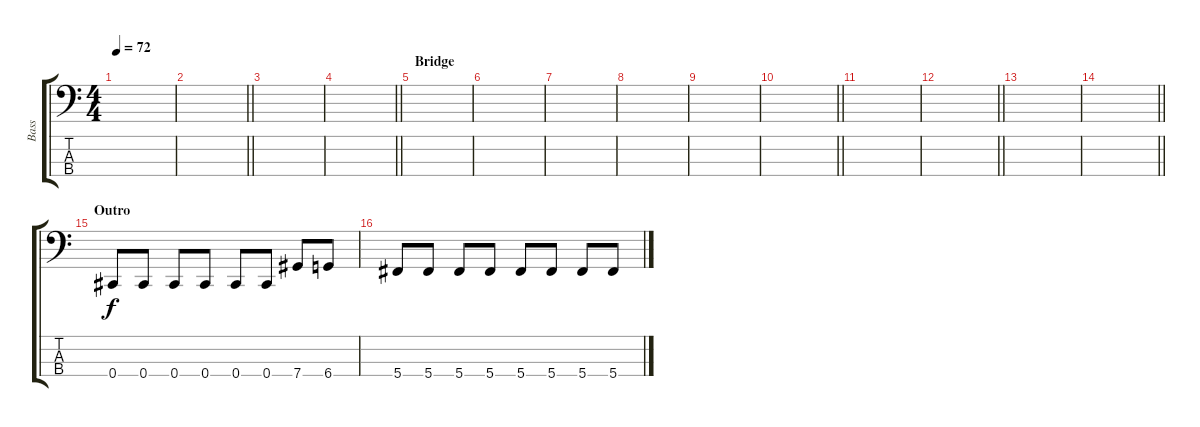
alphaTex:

\track ("Bass" "Bass") {instrument electricbassfinger}
\staff {score tabs}
\tuning (F2 Db2 Ab1 Db1) {hide}
\ts (4 4)
\tempo 72
\clef f4
\ks c
|
\barLineRight lightlight
|
|
\barLineRight lightlight
|
\section ("" "Bridge")
|
|
|
|
|
\barLineRight lightlight
|
|
\barLineRight lightlight
|
|
\barLineRight lightlight
|
\section ("" "Outro")
0.4.8 0.4.8 0.4.8 0.4.8 0.4.8 0.4.8 7.4.8 6.4.8 |
5.4.8 5.4.8 5.4.8 5.4.8 5.4.8 5.4.8 5.4.8 5.4.8
